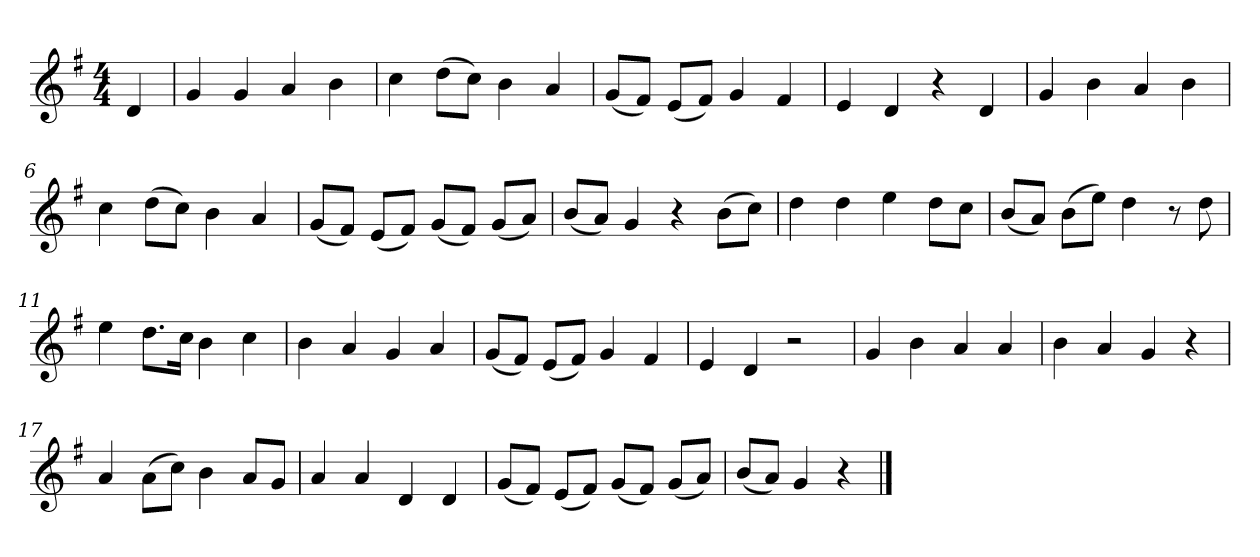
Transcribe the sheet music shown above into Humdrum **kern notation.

**kern
*part1
*staff1
*k[f#]
*M4/4
*MM120
=
4d
=1
4g
4g
4a
4b
=2
4cc
(8ddL
8ccJ)
4b
4a
=3
(8gL
8f#J)
(8eL
8f#J)
4g
4f#
=4
4e
4d
4r
4d
=5
4g
4b
4a
4b
=6
4cc
(8ddL
8ccJ)
4b
4a
=7
(8gL
8f#J)
(8eL
8f#J)
(8gL
8f#J)
(8gL
8aJ)
=8
(8bL
8aJ)
4g
4r
(8bL
8ccJ)
=9
4dd
4dd
4ee
8ddL
8ccJ
=10
(8bL
8aJ)
(8bL
8eeJ)
4dd
8r
8dd
=11
4ee
8.ddL
16ccJk
4b
4cc
=12
4b
4a
4g
4a
=13
(8gL
8f#J)
(8eL
8f#J)
4g
4f#
=14
4e
4d
2r
=15
4g
4b
4a
4a
=16
4b
4a
4g
4r
=17
4a
(8aL
8ccJ)
4b
8aL
8gJ
=18
4a
4a
4d
4d
=19
(8gL
8f#J)
(8eL
8f#J)
(8gL
8f#J)
(8gL
8aJ)
=20
(8bL
8aJ)
4g
4r
==
*-
